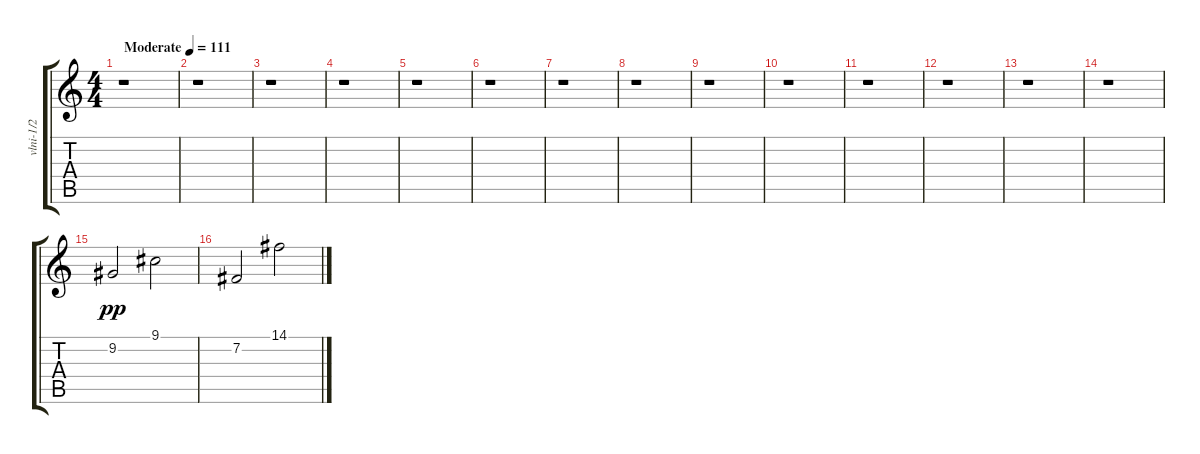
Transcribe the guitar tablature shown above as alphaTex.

\track ("vlni-1/2" "vlni-1/2") {instrument stringensemble2}
\staff {score tabs}
\tuning (E4 B3 G3 D3 A2 E2) {hide}
\ts (4 4)
\tempo (111 "Moderate")
\clef g2
\ks c
r.1{dy pp instrument stringensemble2} |
r.1 |
r.1 |
r.1 |
r.1 |
r.1 |
r.1 |
r.1 |
r.1 |
r.1 |
r.1 |
r.1 |
r.1 |
r.1 |
9.2.2 9.1.2 |
7.2.2 14.1.2
